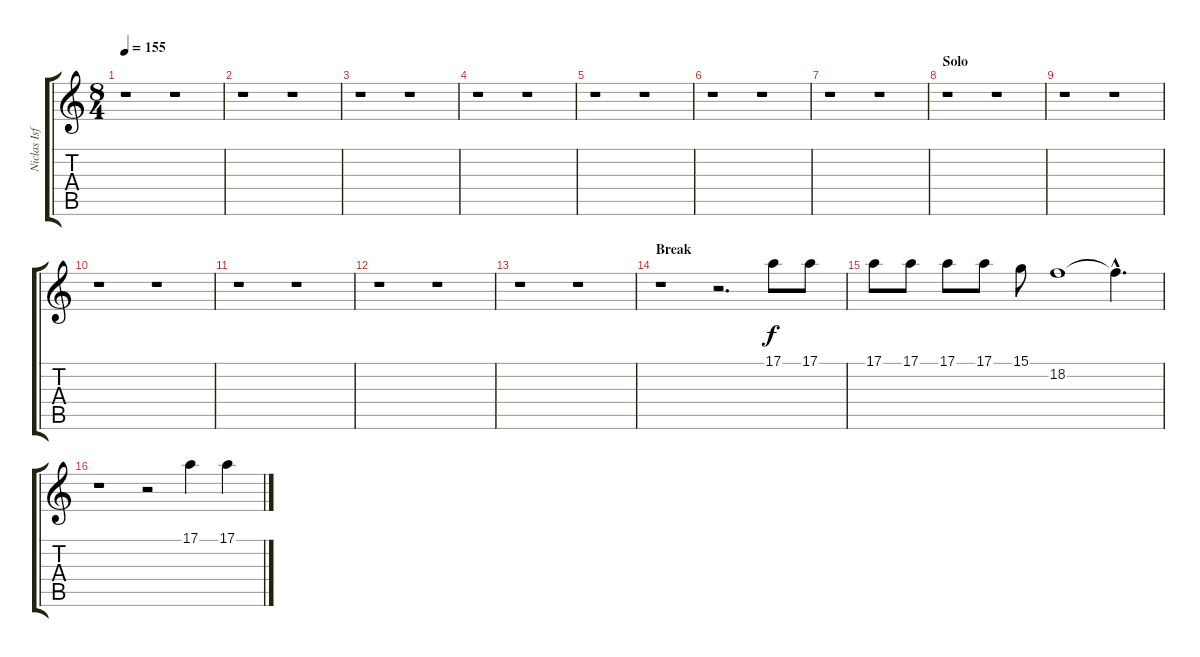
\track ("Niclas Isfeldt - Vocals" "Niclas Isf") {instrument cello}
\staff {score tabs}
\tuning (E4 B3 G3 D3 A2 E2) {hide}
\ts (8 4)
\tempo 155
\clef g2
\ks c
r.1{dy f} r.1 |
r.1 r.1 |
r.1 r.1 |
r.1 r.1 |
r.1 r.1 |
r.1 r.1 |
r.1 r.1 |
\section ("" "Solo")
r.1 r.1 |
r.1 r.1 |
r.1 r.1 |
r.1 r.1 |
r.1 r.1 |
r.1 r.1 |
\section ("" "Break")
r.1 r.2{d} 17.1.8 17.1.8 |
17.1.8 17.1.8 17.1.8 17.1.8 15.1.8 18.2.1 18.2{hac t}.4{d} |
r.1 r.2 17.1.4 17.1.4
